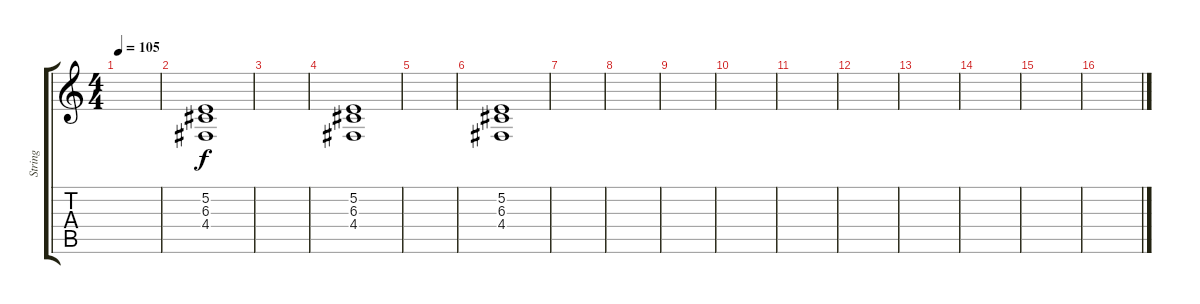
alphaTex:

\track ("String" "String") {instrument synthstrings1}
\staff {score tabs}
\tuning (E4 B3 G3 D3 A2 E2) {hide}
\ts (4 4)
\tempo 105
\clef g2
\ks c
|
(5.2 6.3 4.4).1 |
|
(5.2 6.3 4.4).1 |
|
(5.2 6.3 4.4).1 |
|
\section ("" "")
|
|
|
|
|
|
|
|
\section ("" "")
